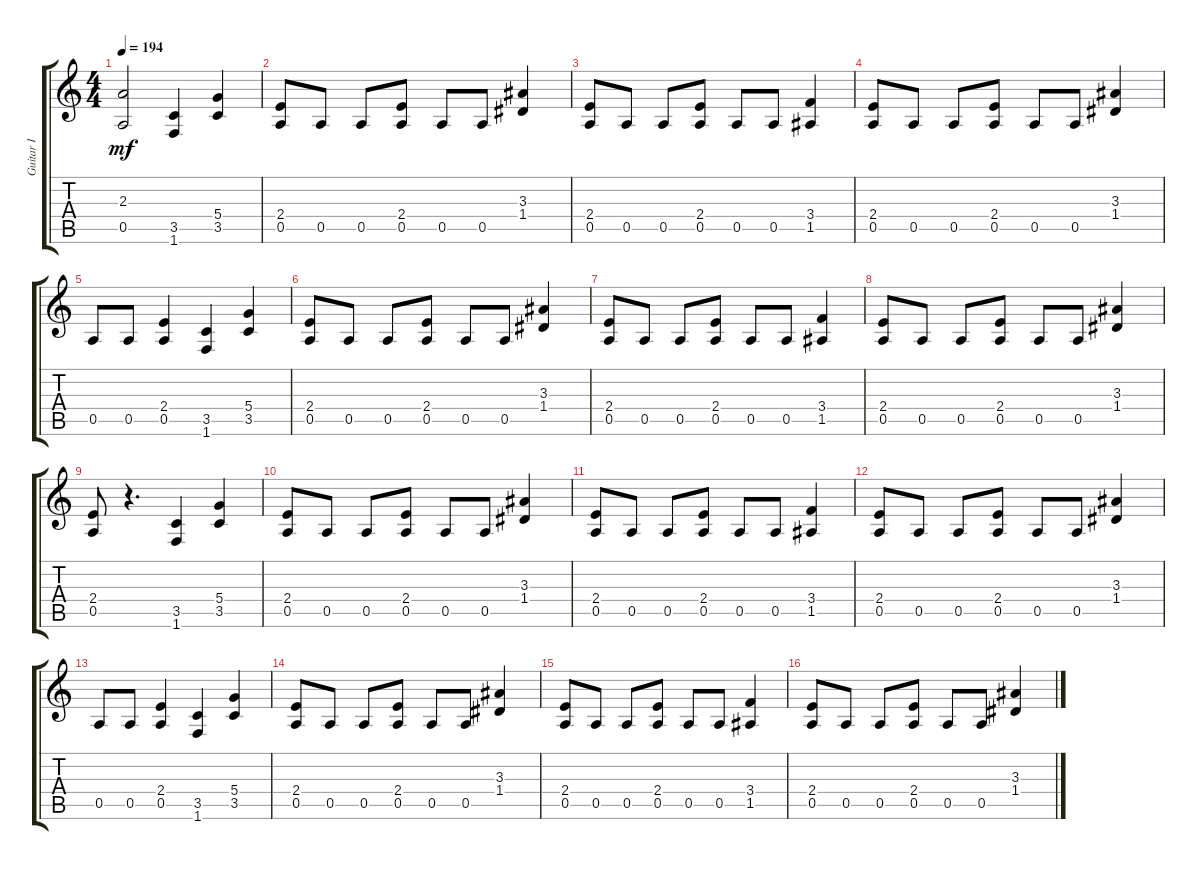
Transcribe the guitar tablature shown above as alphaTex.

\track ("Guitar I" "Guitar I") {instrument distortionguitar}
\staff {score tabs}
\tuning (E4 B3 G3 D3 A2 E2) {hide}
\ts (4 4)
\tempo 194
\clef g2
\ks c
(2.3 0.5).2{dy mf} (3.5 1.6).4 (5.4 3.5).4 |
(2.4 0.5).8 0.5.8 0.5.8 (2.4 0.5).8 0.5.8 0.5.8 (3.3 1.4).4 |
(2.4 0.5).8 0.5.8 0.5.8 (2.4 0.5).8 0.5.8 0.5.8 (3.4 1.5).4 |
(2.4 0.5).8 0.5.8 0.5.8 (2.4 0.5).8 0.5.8 0.5.8 (3.3 1.4).4 |
0.5.8 0.5.8 (2.4 0.5).4 (3.5 1.6).4 (5.4 3.5).4 |
(2.4 0.5).8 0.5.8 0.5.8 (2.4 0.5).8 0.5.8 0.5.8 (3.3 1.4).4 |
(2.4 0.5).8 0.5.8 0.5.8 (2.4 0.5).8 0.5.8 0.5.8 (3.4 1.5).4 |
(2.4 0.5).8 0.5.8 0.5.8 (2.4 0.5).8 0.5.8 0.5.8 (3.3 1.4).4 |
(2.4 0.5).8 r.4{d} (3.5 1.6).4 (5.4 3.5).4 |
(2.4 0.5).8 0.5.8 0.5.8 (2.4 0.5).8 0.5.8 0.5.8 (3.3 1.4).4 |
(2.4 0.5).8 0.5.8 0.5.8 (2.4 0.5).8 0.5.8 0.5.8 (3.4 1.5).4 |
(2.4 0.5).8 0.5.8 0.5.8 (2.4 0.5).8 0.5.8 0.5.8 (3.3 1.4).4 |
0.5.8 0.5.8 (2.4 0.5).4 (3.5 1.6).4 (5.4 3.5).4 |
(2.4 0.5).8 0.5.8 0.5.8 (2.4 0.5).8 0.5.8 0.5.8 (3.3 1.4).4 |
(2.4 0.5).8 0.5.8 0.5.8 (2.4 0.5).8 0.5.8 0.5.8 (3.4 1.5).4 |
(2.4 0.5).8 0.5.8 0.5.8 (2.4 0.5).8 0.5.8 0.5.8 (3.3 1.4).4
